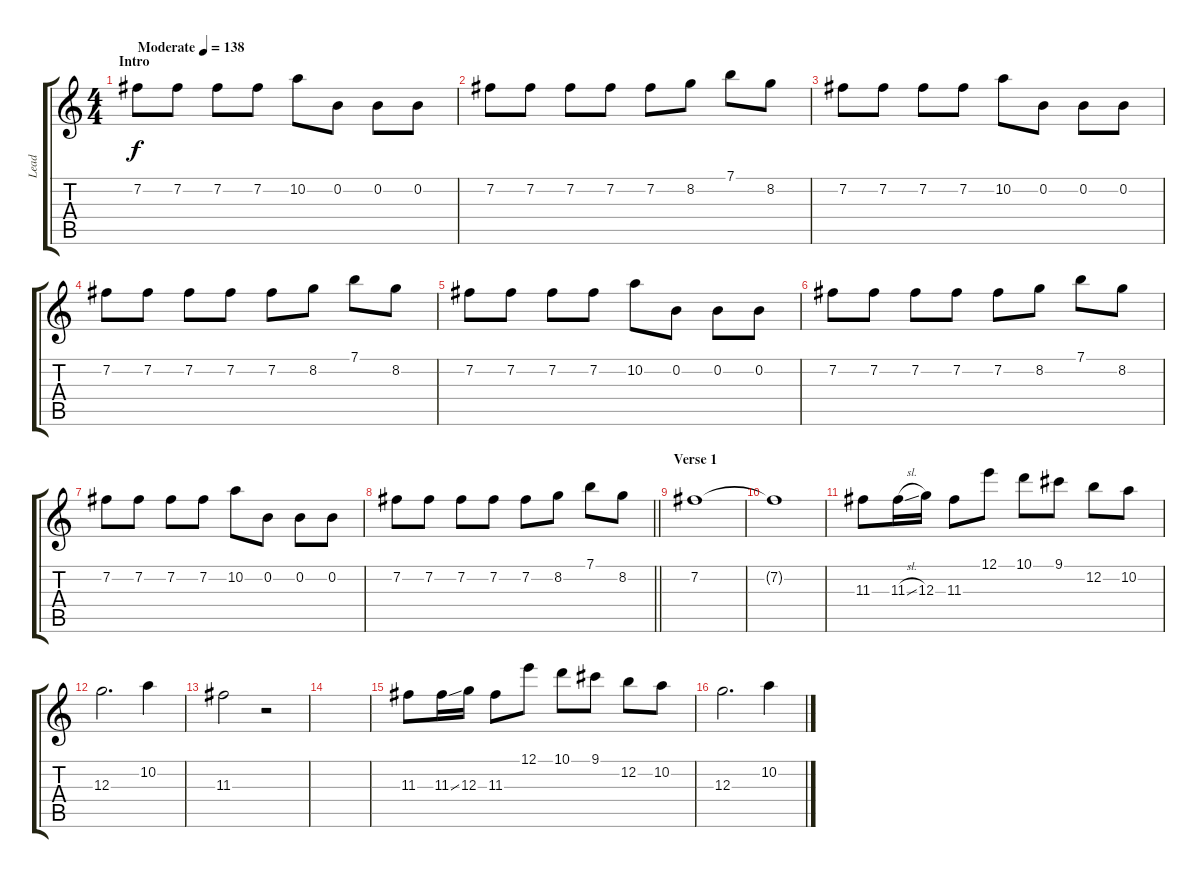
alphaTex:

\track ("Lead" "Lead") {instrument distortionguitar}
\staff {score tabs}
\tuning (E4 B3 G3 D3 A2 E2) {hide}
\ts (4 4)
\section ("" "Intro")
\tempo (138 "Moderate")
\clef g2
\ks c
7.2.8{dy f instrument distortionguitar} 7.2.8 7.2.8 7.2.8 10.2.8 0.2.8 0.2.8 0.2.8 |
7.2.8 7.2.8 7.2.8 7.2.8 7.2.8 8.2.8 7.1.8 8.2.8 |
7.2.8 7.2.8 7.2.8 7.2.8 10.2.8 0.2.8 0.2.8 0.2.8 |
7.2.8 7.2.8 7.2.8 7.2.8 7.2.8 8.2.8 7.1.8 8.2.8 |
7.2.8 7.2.8 7.2.8 7.2.8 10.2.8 0.2.8 0.2.8 0.2.8 |
7.2.8 7.2.8 7.2.8 7.2.8 7.2.8 8.2.8 7.1.8 8.2.8 |
7.2.8 7.2.8 7.2.8 7.2.8 10.2.8 0.2.8 0.2.8 0.2.8 |
\barLineRight lightlight
7.2.8 7.2.8 7.2.8 7.2.8 7.2.8 8.2.8 7.1.8 8.2.8 |
\section ("" "Verse 1")
7.2.1{volume 3} |
7.2{t}.1 |
11.3.8{volume 12 instrument distortionguitar} 11.3{sl}.16 12.3.16 11.3.8 12.1.8 10.1.8 9.1.8 12.2.8 10.2.8 |
12.3.2{d} 10.2.4 |
11.3.2 r.2 |
|
11.3.8 11.3{ss}.16 12.3.16 11.3.8 12.1.8 10.1.8 9.1.8 12.2.8 10.2.8 |
12.3.2{d} 10.2.4
